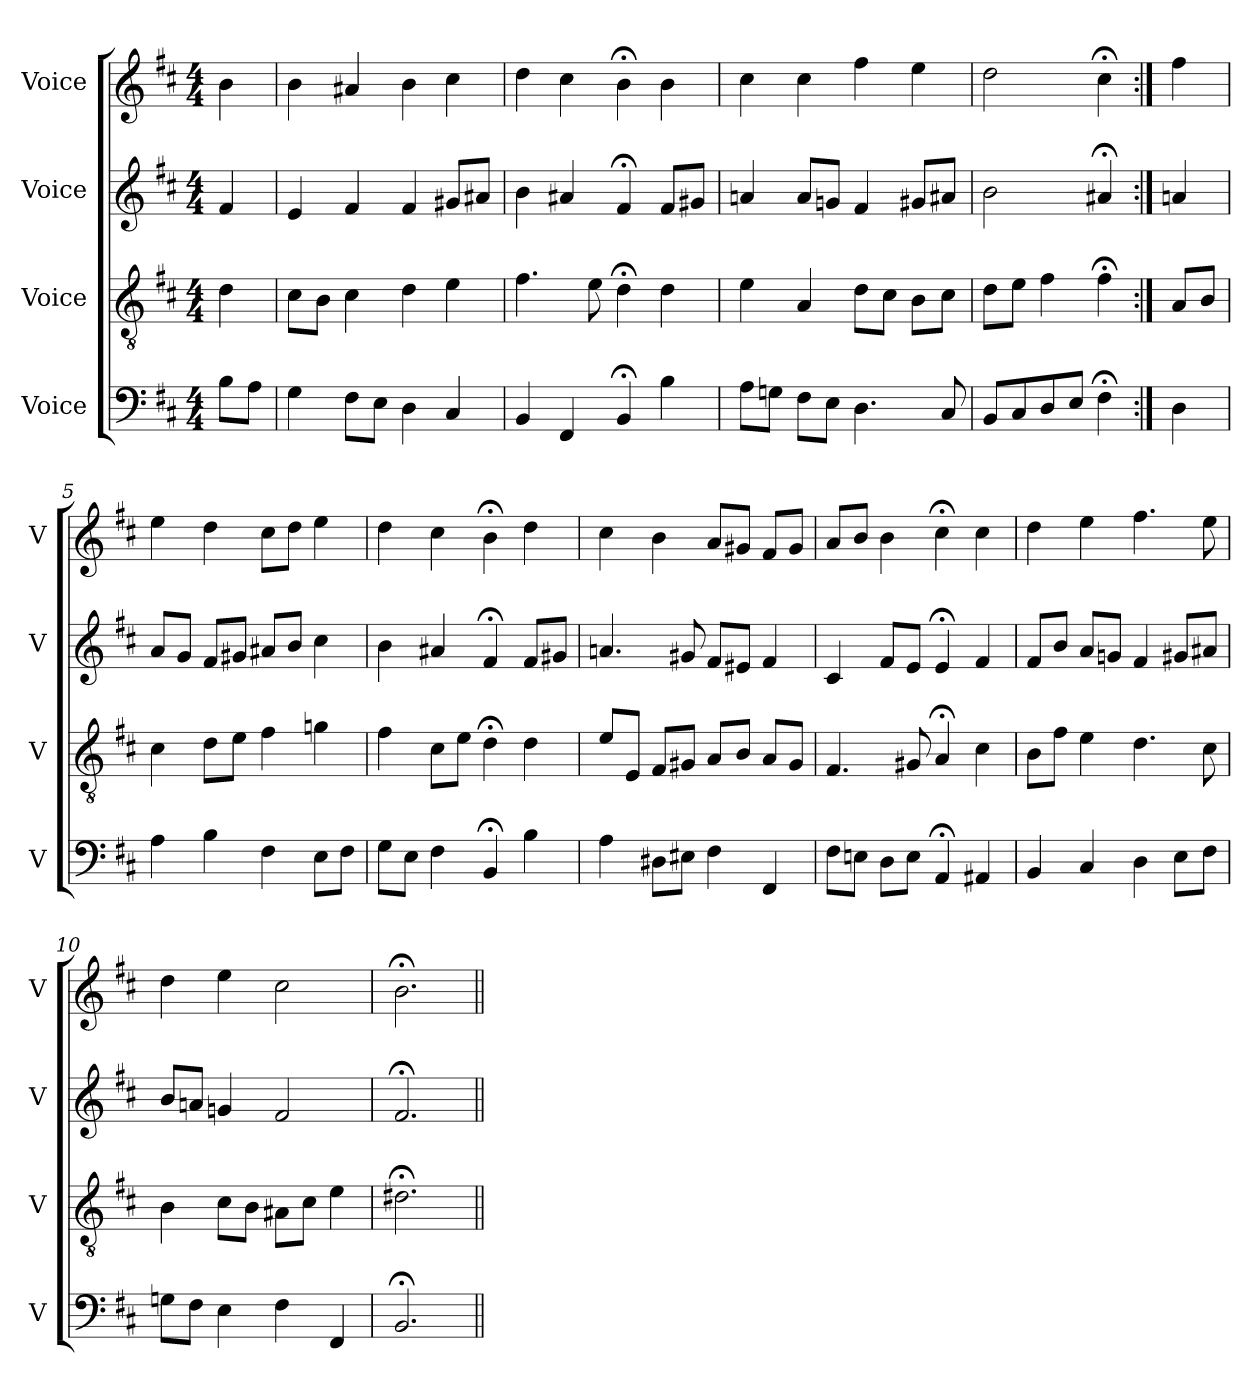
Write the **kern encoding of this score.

**kern	**kern	**kern	**kern
*part4	*part3	*part2	*part1
*staff4	*staff3	*staff2	*staff1
*I"Voice	*I"Voice	*I"Voice	*I"Voice
*I'V	*I'V	*I'V	*I'V
*clefF4	*clefGv2	*clefG2	*clefG2
*k[f#c#]	*k[f#c#]	*k[f#c#]	*k[f#c#]
*M4/4	*M4/4	*M4/4	*M4/4
=	=	=	=
8B\L	4d\	4f#/	4b\
8A\J	.	.	.
=1	=1	=1	=1
4G\	8c#\L	4e/	4b\
.	8B\J	.	.
8F#\L	4c#\	4f#/	4a#X/
8E\J	.	.	.
4D\	4d\	4f#/	4b\
4C#/	4e\	8g#X/L	4cc#\
.	.	8a#X/J	.
=2	=2	=2	=2
4BB/	4.f#\	4b\	4dd\
4FF#/	.	4a#X/	4cc#\
.	8e\	.	.
4BB;</	4d;<\	4f#;</	4b;<\
4B\	4d\	8f#/L	4b\
.	.	8g#X/J	.
=3	=3	=3	=3
8A\L	4e\	4an/	4cc#\
8Gn\J	.	.	.
8F#\L	4A/	8a/L	4cc#\
8E\J	.	8gn/J	.
4.D\	8d\L	4f#/	4ff#\
.	8c#\J	.	.
.	8B\L	8g#X/L	4ee\
8C#/	8c#\J	8a#X/J	.
=4	=4	=4	=4
8BB/L	8d\L	2b\	2dd\
8C#/	8e\J	.	.
8D/	4f#\	.	.
8E/J	.	.	.
4F#;<\	4f#;<\	4a#X;</	4cc#;<\
=4X1:|!	=4X1:|!	=4X1:|!	=4X1:|!
4D\	8A/L	4an/	4ff#\
.	8B/J	.	.
!!LO:LB:g=z
=5	=5	=5	=5
4A\	4c#\	8a/L	4ee\
.	.	8g/J	.
4B\	8d\L	8f#/L	4dd\
.	8e\J	8g#X/J	.
4F#\	4f#\	8a#X/L	8cc#\L
.	.	8b/J	8dd\J
8E\L	4gn\	4cc#\	4ee\
8F#\J	.	.	.
=6	=6	=6	=6
8G\L	4f#\	4b\	4dd\
8E\J	.	.	.
4F#\	8c#\L	4a#X/	4cc#\
.	8e\J	.	.
4BB;</	4d;<\	4f#;</	4b;<\
4B\	4d\	8f#/L	4dd\
.	.	8g#X/J	.
=7	=7	=7	=7
4A\	8e/L	4.an/	4cc#\
.	8E/J	.	.
8D#X\L	8F#/L	.	4b\
8E#X\J	8G#X/J	8g#X/	.
4F#\	8A/L	8f#/L	8a/L
.	8B/J	8e#X/J	8g#X/J
4FF#/	8A/L	4f#/	8f#/L
.	8G#/J	.	8g#/J
=8	=8	=8	=8
8F#\L	4.F#/	4c#/	8a/L
8En\J	.	.	8b/J
8D\L	.	8f#/L	4b\
8E\J	8G#X/	8e/J	.
4AA;</	4A;</	4e;</	4cc#;<\
4AA#X/	4c#\	4f#/	4cc#\
!!LO:LB:g=z
=9	=9	=9	=9
4BB/	8B\L	8f#/L	4dd\
.	8f#\J	8b/J	.
4C#/	4e\	8a/L	4ee\
.	.	8gn/J	.
4D\	4.d\	4f#/	4.ff#\
8E\L	.	8g#X/L	.
8F#\J	8c#\	8a#X/J	8ee\
=10	=10	=10	=10
8Gn\L	4B\	8b/L	4dd\
8F#\J	.	8an/J	.
4E\	8c#\L	4gn/	4ee\
.	8B\J	.	.
4F#\	8A#X\L	2f#/	2cc#\
.	8c#\J	.	.
4FF#/	4e\	.	.
=11	=11	=11	=11
2.BB;</	2.d#X;<\	2.f#;</	2.b;<\
=||	=||	=||	=||
*-	*-	*-	*-
